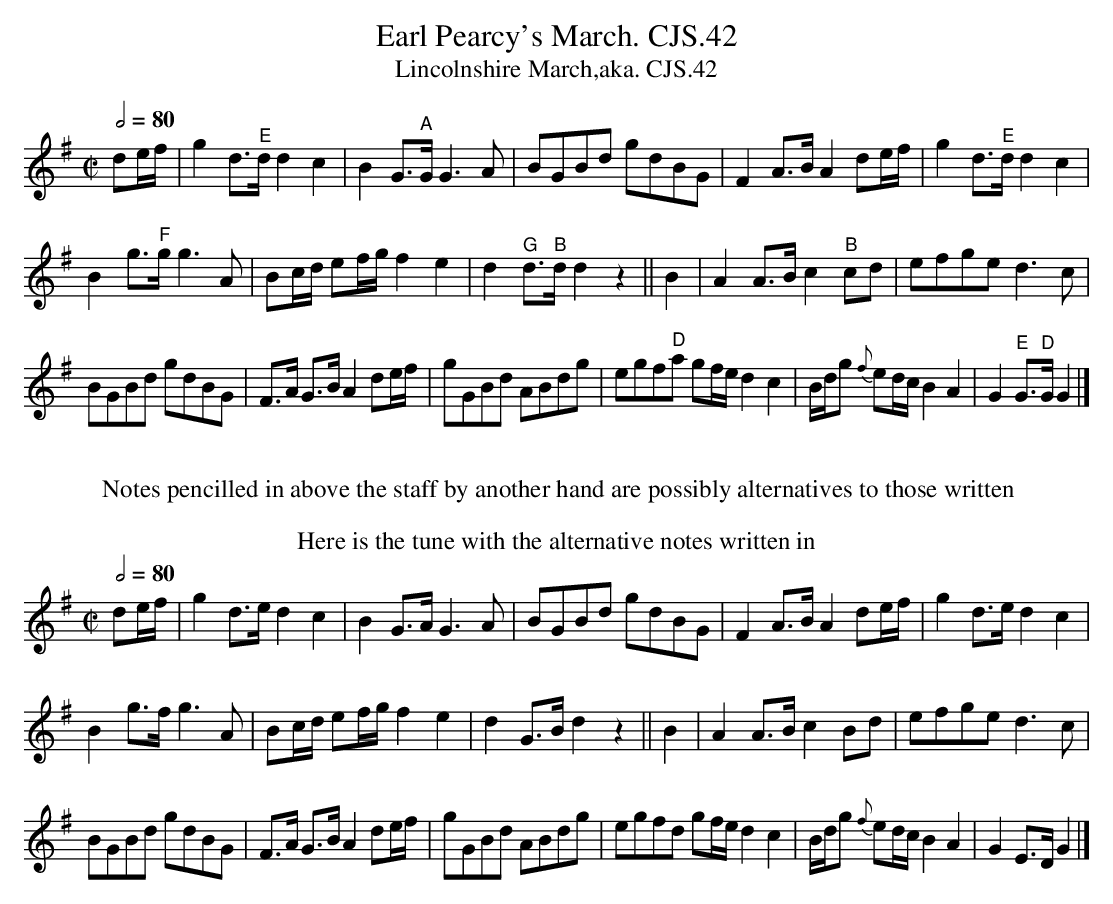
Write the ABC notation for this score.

X:1
T:Earl Pearcy's March. CJS.42
T:Lincolnshire March,aka. CJS.42
M:C|
L:1/8
Q:1/2=80
K:G
de/f/|g2 d>"^E"d d2c2|B2G>"^A"G G3A|BGBd gdBG|F2 A>B A2 de/f/|g2 d>"^E"d d2c2|
B2 g>"^F"g g3A|Bc/d/ ef/g/ f2e2|d2 "^G"d>"^B"d d2 z2||B2|A2 A>B c2 "^B"cd|efge d3c|
BGBd gdBG|F>A G>B A2 de/f/|gGBd ABdg|egf"^D"a gf/e/  d2c2|B/d/g {f}ed/c/ B2A2|G2 "^E"G>"^D"G G2|]
W:
W:Notes pencilled in above the staff by another hand are possibly alternatives to those written
W:
T:
T:
T:Here is the tune with the alternative notes written in
M:C|
L:1/8
Q:1/2=80
K:G
de/f/|g2 d>e d2c2|B2G>A G3A|BGBd gdBG|F2 A>B A2 de/f/|g2 d>e d2c2|
B2 g>f g3A|Bc/d/ ef/g/ f2e2|d2 G>B d2 z2||B2|A2 A>B c2 Bd|efge d3c|
BGBd gdBG|F>A G>B A2 de/f/|gGBd ABdg|egfd gf/e/  d2c2|B/d/g {f}ed/c/ B2A2|G2 E>D G2|]
